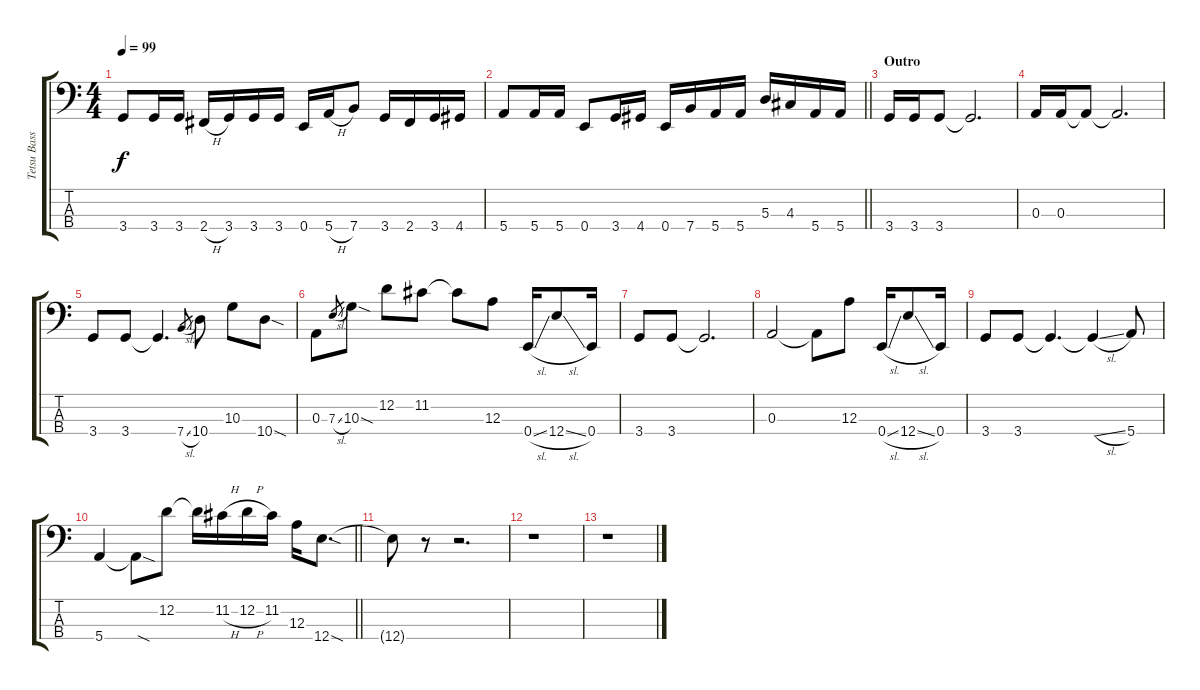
\track ("Tetsu Bass" "Tetsu Bass") {instrument electricbassfinger}
\staff {score tabs}
\tuning (G2 D2 A1 E1) {hide}
\ts (4 4)
\tempo 99
\clef f4
\ks c
3.4.8{dy f} 3.4.16 3.4.16 2.4{h}.16 3.4.16 3.4.16 3.4.16 0.4.16 5.4{h}.16 7.4.8 3.4.16 2.4.16 3.4.16 4.4.16 |
\barLineRight lightlight
5.4.8 5.4.16 5.4.16 0.4.8 3.4.16 4.4.16 0.4.16 7.4.16 5.4.16 5.4.16 5.3.16 4.3.16 5.4.16 5.4.16 |
\section ("" "Outro")
3.4.16 3.4.16 3.4.8 3.4{t}.2{d} |
0.3.16 0.3.16 0.3{t}.8 0.3{t}.2{d} |
3.4.8 3.4.8 3.4{t}.4{d} 7.4{sl}.8{gr} 10.4.8 10.3.8 10.4{sod}.8 |
0.3.8 7.3{sl}.8{gr} 10.3{sod}.8 12.2.8 11.2.8 11.2{t}.8 12.3.8 0.4{sl}.16 12.4{sl}.8 0.4.16 |
3.4.8 3.4.8 3.4{t}.2{d} |
0.3.2 0.3{t}.8 12.3.8 0.4{sl}.16 12.4{sl}.8 0.4.16 |
3.4.8 3.4.8 3.4{t}.4{d} 3.4{sl t}.4 5.4.8 |
\barLineRight lightlight
5.4.4 5.4{sod t}.8 12.2.8 12.2{t}.16 11.2{h}.16 12.2{h}.16 11.2.16 12.3.16 12.4{sod}.8{d} |
12.4{t}.8 r.8 r.2{d} |
r.1 |
r.1
